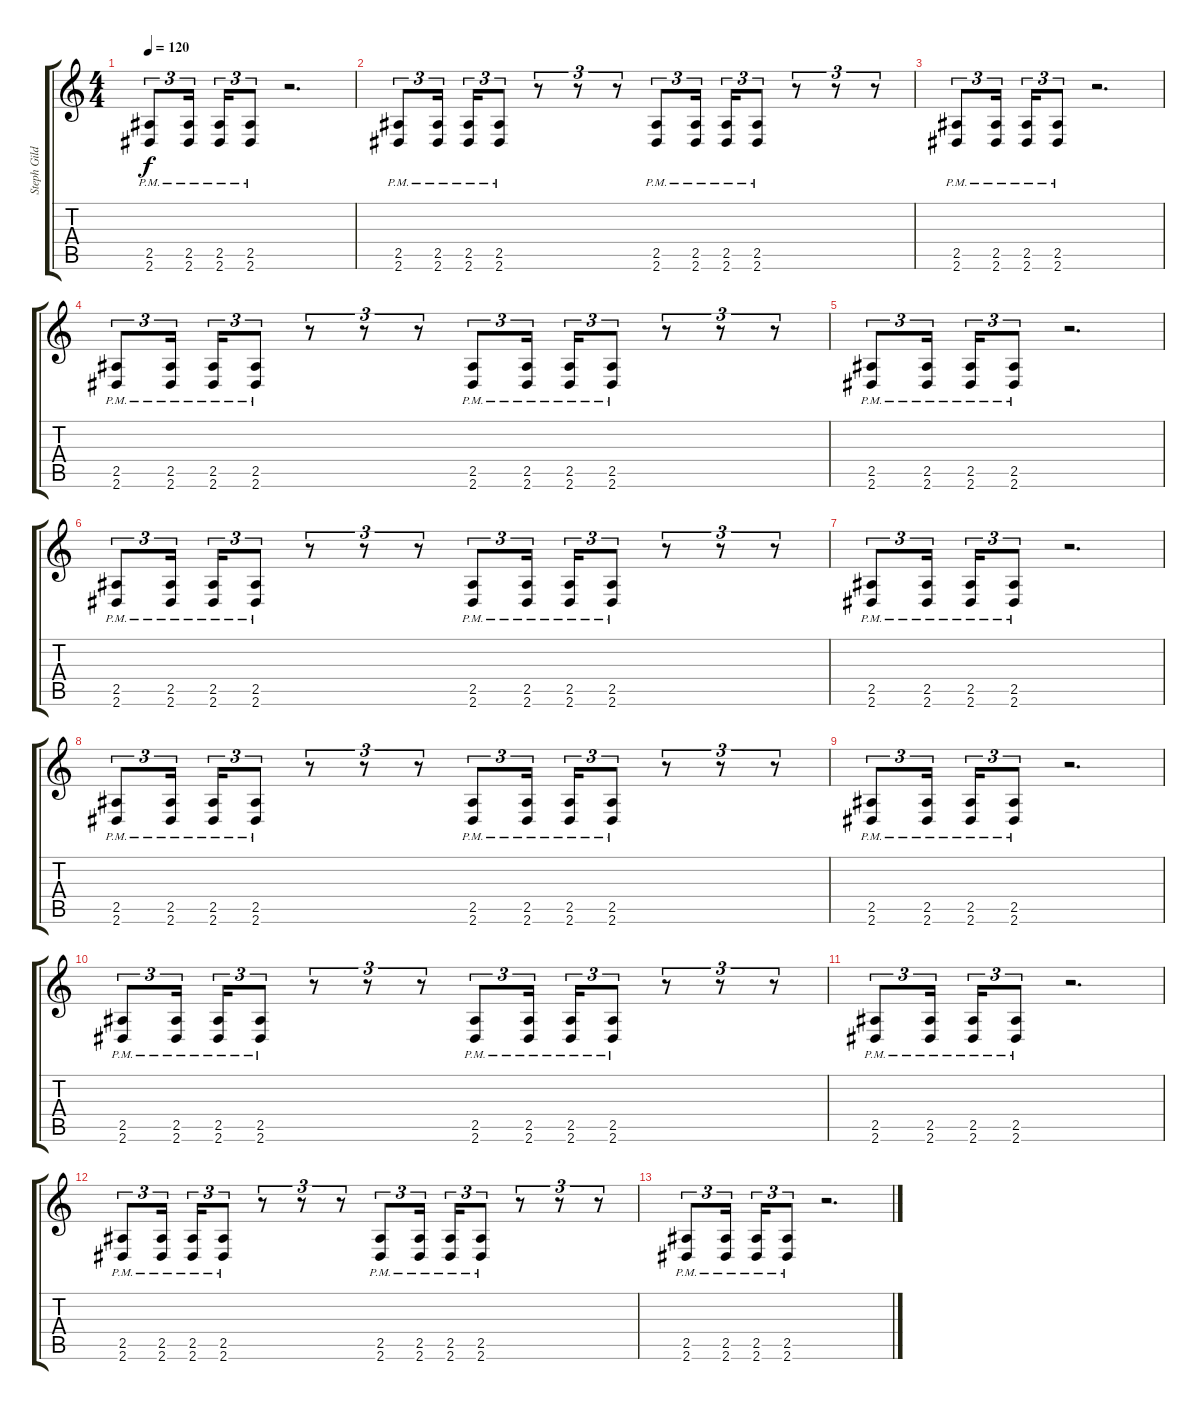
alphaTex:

\track ("Steph Gildea (Rhythm)" "Steph Gild") {instrument distortionguitar}
\staff {score tabs}
\tuning (Eb4 Bb3 Gb3 Db3 Ab2 Db2) {hide}
\ts (4 4)
\tempo 120
\clef g2
\ks c
(2.5{pm} 2.6{pm}).8{tu (3 2) dy f} (2.5{pm} 2.6{pm}).16{tu (3 2) beam splitsecondary} (2.5{pm} 2.6{pm}).16{tu (3 2)} (2.5{pm} 2.6{pm}).8{tu (3 2)} r.2{d} |
(2.5{pm} 2.6{pm}).8{tu (3 2)} (2.5{pm} 2.6{pm}).16{tu (3 2) beam splitsecondary} (2.5{pm} 2.6{pm}).16{tu (3 2)} (2.5{pm} 2.6{pm}).8{tu (3 2)} r.8{tu (3 2)} r.8{tu (3 2)} r.8{tu (3 2)} (2.5{pm} 2.6{pm}).8{tu (3 2)} (2.5{pm} 2.6{pm}).16{tu (3 2) beam splitsecondary} (2.5{pm} 2.6{pm}).16{tu (3 2)} (2.5{pm} 2.6{pm}).8{tu (3 2)} r.8{tu (3 2)} r.8{tu (3 2)} r.8{tu (3 2)} |
(2.5{pm} 2.6{pm}).8{tu (3 2)} (2.5{pm} 2.6{pm}).16{tu (3 2) beam splitsecondary} (2.5{pm} 2.6{pm}).16{tu (3 2)} (2.5{pm} 2.6{pm}).8{tu (3 2)} r.2{d} |
(2.5{pm} 2.6{pm}).8{tu (3 2)} (2.5{pm} 2.6{pm}).16{tu (3 2) beam splitsecondary} (2.5{pm} 2.6{pm}).16{tu (3 2)} (2.5{pm} 2.6{pm}).8{tu (3 2)} r.8{tu (3 2)} r.8{tu (3 2)} r.8{tu (3 2)} (2.5{pm} 2.6{pm}).8{tu (3 2)} (2.5{pm} 2.6{pm}).16{tu (3 2) beam splitsecondary} (2.5{pm} 2.6{pm}).16{tu (3 2)} (2.5{pm} 2.6{pm}).8{tu (3 2)} r.8{tu (3 2)} r.8{tu (3 2)} r.8{tu (3 2)} |
(2.5{pm} 2.6{pm}).8{tu (3 2)} (2.5{pm} 2.6{pm}).16{tu (3 2) beam splitsecondary} (2.5{pm} 2.6{pm}).16{tu (3 2)} (2.5{pm} 2.6{pm}).8{tu (3 2)} r.2{d} |
(2.5{pm} 2.6{pm}).8{tu (3 2)} (2.5{pm} 2.6{pm}).16{tu (3 2) beam splitsecondary} (2.5{pm} 2.6{pm}).16{tu (3 2)} (2.5{pm} 2.6{pm}).8{tu (3 2)} r.8{tu (3 2)} r.8{tu (3 2)} r.8{tu (3 2)} (2.5{pm} 2.6{pm}).8{tu (3 2)} (2.5{pm} 2.6{pm}).16{tu (3 2) beam splitsecondary} (2.5{pm} 2.6{pm}).16{tu (3 2)} (2.5{pm} 2.6{pm}).8{tu (3 2)} r.8{tu (3 2)} r.8{tu (3 2)} r.8{tu (3 2)} |
(2.5{pm} 2.6{pm}).8{tu (3 2)} (2.5{pm} 2.6{pm}).16{tu (3 2) beam splitsecondary} (2.5{pm} 2.6{pm}).16{tu (3 2)} (2.5{pm} 2.6{pm}).8{tu (3 2)} r.2{d} |
(2.5{pm} 2.6{pm}).8{tu (3 2)} (2.5{pm} 2.6{pm}).16{tu (3 2) beam splitsecondary} (2.5{pm} 2.6{pm}).16{tu (3 2)} (2.5{pm} 2.6{pm}).8{tu (3 2)} r.8{tu (3 2)} r.8{tu (3 2)} r.8{tu (3 2)} (2.5{pm} 2.6{pm}).8{tu (3 2)} (2.5{pm} 2.6{pm}).16{tu (3 2) beam splitsecondary} (2.5{pm} 2.6{pm}).16{tu (3 2)} (2.5{pm} 2.6{pm}).8{tu (3 2)} r.8{tu (3 2)} r.8{tu (3 2)} r.8{tu (3 2)} |
(2.5{pm} 2.6{pm}).8{tu (3 2)} (2.5{pm} 2.6{pm}).16{tu (3 2) beam splitsecondary} (2.5{pm} 2.6{pm}).16{tu (3 2)} (2.5{pm} 2.6{pm}).8{tu (3 2)} r.2{d} |
(2.5{pm} 2.6{pm}).8{tu (3 2)} (2.5{pm} 2.6{pm}).16{tu (3 2) beam splitsecondary} (2.5{pm} 2.6{pm}).16{tu (3 2)} (2.5{pm} 2.6{pm}).8{tu (3 2)} r.8{tu (3 2)} r.8{tu (3 2)} r.8{tu (3 2)} (2.5{pm} 2.6{pm}).8{tu (3 2)} (2.5{pm} 2.6{pm}).16{tu (3 2) beam splitsecondary} (2.5{pm} 2.6{pm}).16{tu (3 2)} (2.5{pm} 2.6{pm}).8{tu (3 2)} r.8{tu (3 2)} r.8{tu (3 2)} r.8{tu (3 2)} |
(2.5{pm} 2.6{pm}).8{tu (3 2)} (2.5{pm} 2.6{pm}).16{tu (3 2) beam splitsecondary} (2.5{pm} 2.6{pm}).16{tu (3 2)} (2.5{pm} 2.6{pm}).8{tu (3 2)} r.2{d} |
(2.5{pm} 2.6{pm}).8{tu (3 2)} (2.5{pm} 2.6{pm}).16{tu (3 2) beam splitsecondary} (2.5{pm} 2.6{pm}).16{tu (3 2)} (2.5{pm} 2.6{pm}).8{tu (3 2)} r.8{tu (3 2)} r.8{tu (3 2)} r.8{tu (3 2)} (2.5{pm} 2.6{pm}).8{tu (3 2)} (2.5{pm} 2.6{pm}).16{tu (3 2) beam splitsecondary} (2.5{pm} 2.6{pm}).16{tu (3 2)} (2.5{pm} 2.6{pm}).8{tu (3 2)} r.8{tu (3 2)} r.8{tu (3 2)} r.8{tu (3 2)} |
(2.5{pm} 2.6{pm}).8{tu (3 2)} (2.5{pm} 2.6{pm}).16{tu (3 2) beam splitsecondary} (2.5{pm} 2.6{pm}).16{tu (3 2)} (2.5{pm} 2.6{pm}).8{tu (3 2)} r.2{d}
